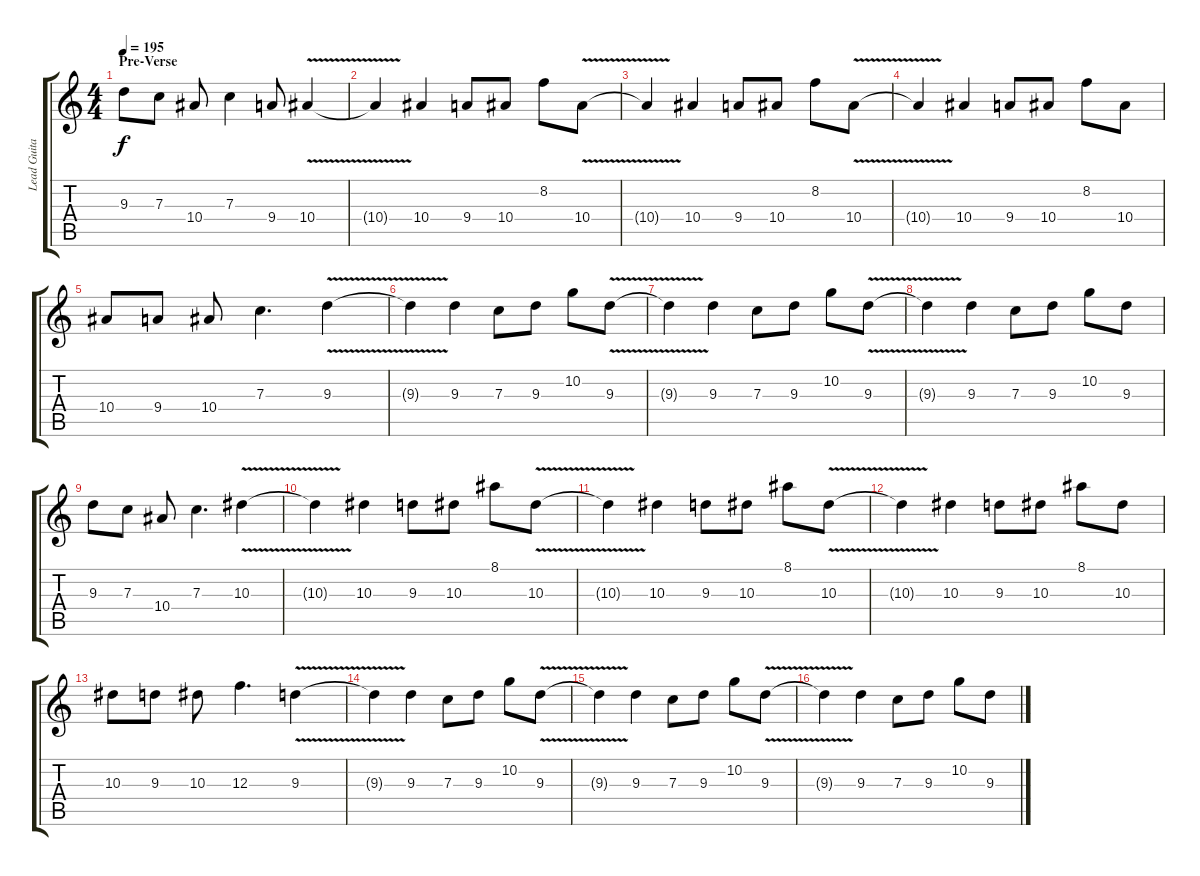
\track ("Lead Guitar" "Lead Guita") {instrument overdrivenguitar}
\staff {score tabs}
\tuning (D4 A3 F3 C3 G2 D2) {hide}
\ts (4 4)
\section ("" "Pre-Verse")
\tempo 195
\clef g2
\ks c
9.3.8{dy f} 7.3.8 10.4.8 7.3.4 9.4.8 10.4{v}.4 |
10.4{t}.4 10.4.4 9.4.8 10.4.8 8.2.8 10.4{v}.8 |
10.4{t}.4 10.4.4 9.4.8 10.4.8 8.2.8 10.4{v}.8 |
10.4{t}.4 10.4.4 9.4.8 10.4.8 8.2.8 10.4.8 |
10.4.8 9.4.8 10.4.8 7.3.4{d} 9.3{v}.4 |
9.3{t}.4 9.3.4 7.3.8 9.3.8 10.2.8 9.3{v}.8 |
9.3{t}.4 9.3.4 7.3.8 9.3.8 10.2.8 9.3{v}.8 |
9.3{t}.4 9.3.4 7.3.8 9.3.8 10.2.8 9.3.8 |
9.3.8 7.3.8 10.4.8 7.3.4{d} 10.3{v}.4 |
10.3{t}.4 10.3.4 9.3.8 10.3.8 8.1.8 10.3{v}.8 |
10.3{t}.4 10.3.4 9.3.8 10.3.8 8.1.8 10.3{v}.8 |
10.3{t}.4 10.3.4 9.3.8 10.3.8 8.1.8 10.3.8 |
10.3.8 9.3.8 10.3.8 12.3.4{d} 9.3{v}.4 |
9.3{t}.4 9.3.4 7.3.8 9.3.8 10.2.8 9.3{v}.8 |
9.3{t}.4 9.3.4 7.3.8 9.3.8 10.2.8 9.3{v}.8 |
9.3{t}.4 9.3.4 7.3.8 9.3.8 10.2.8 9.3.8
